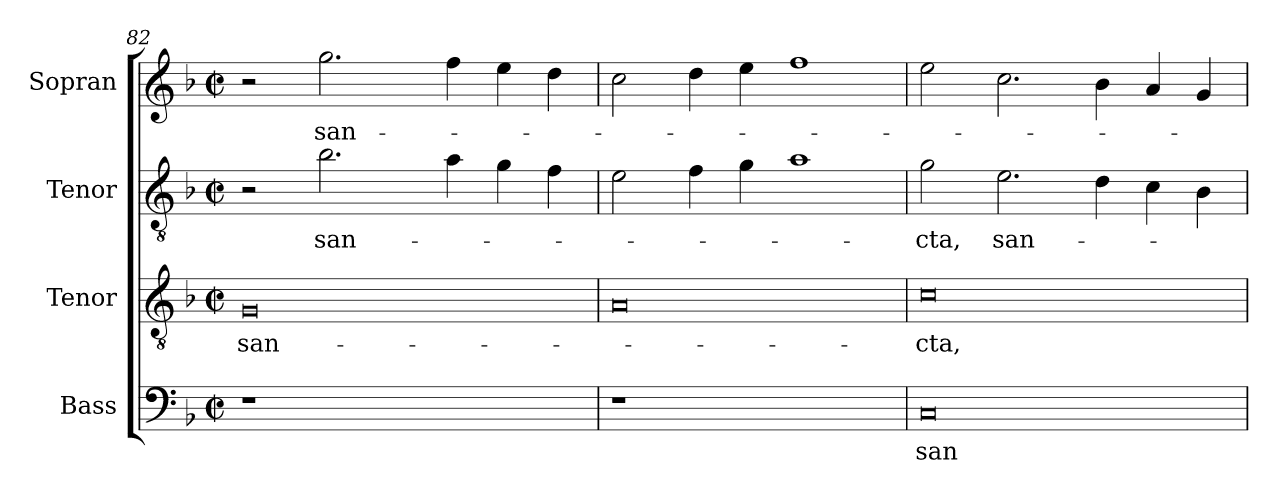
**kern	**text	**kern	**text	**kern	**text	**kern	**text
*part4	*part4	*part3	*part3	*part2	*part2	*part1	*part1
*staff4	*staff4	*staff3	*staff3	*staff2	*staff2	*staff1	*staff1
*I"Bass	*	*I"Tenor	*	*I"Tenor	*	*I"Sopran	*
*	*	*I'Tenor	*	*	*	*	*
!!LO:LB:g=z
*clefF4	*	*clefGv2	*	*clefGv2	*	*clefG2	*
*	*	*ITrd7c12	*	*ITrd7c12	*	*	*
*k[b-]	*	*k[b-]	*	*k[b-]	*	*k[b-]	*
*F:	*	*F:	*	*F:	*	*F:	*
*M2/2	*	*M2/2	*	*M2/2	*	*M2/2	*
*met(c|)	*	*met(c|)	*	*met(c|)	*	*met(c|)	*
=82	=82	=82	=82	=82	=82	=82	=82
!LO:N:vis=1	!	!	!	!	!	!	!
!	!	!	!LO:LY:b:color=#000000	!	!	!	!
1r	.	0GGi	san-	2r	.	2r	.
!	!	!	!	!	!LO:LY:b:color=#000000	!	!
!	!	!	!	!	!	!	!LO:LY:b:color=#000000
.	.	.	.	2.B-i\	san-	2.ggi\	san-
1ryy	.	.	.	.	.	.	.
.	.	.	.	4Ai\	.	4ffi\	.
.	.	.	.	4Gi\	.	4eei\	.
.	.	.	.	4Fi\	.	4ddi\	.
=83	=83	=83	=83	=83	=83	=83	=83
!LO:N:vis=1	!	!	!	!	!	!	!
1r	.	0AAi	.	2Ei\	.	2cci\	.
.	.	.	.	4Fi\	.	4ddi\	.
.	.	.	.	4Gi\	.	4eei\	.
1ryy	.	.	.	1Ai	.	1ffi	.
=84	=84	=84	=84	=84	=84	=84	=84
!	!LO:LY:b:color=#000000	!	!	!	!	!	!
!	!	!	!LO:LY:b:color=#000000	!	!	!	!
!	!	!	!	!	!LO:LY:b:color=#000000	!	!
0Ci	san-	0Ci	-cta,	2Gi\	-cta,	2eei\	.
!	!	!	!	!	!LO:LY:b:color=#000000	!	!
.	.	.	.	2.Ei\	san-	2.cci\	.
.	.	.	.	4Di\	.	4b-i\	.
.	.	.	.	4Ci\	.	4ai/	.
.	.	.	.	4BB-i\	.	4gi/	.
=	=	=	=	=	=	=	=
*-	*-	*-	*-	*-	*-	*-	*-
